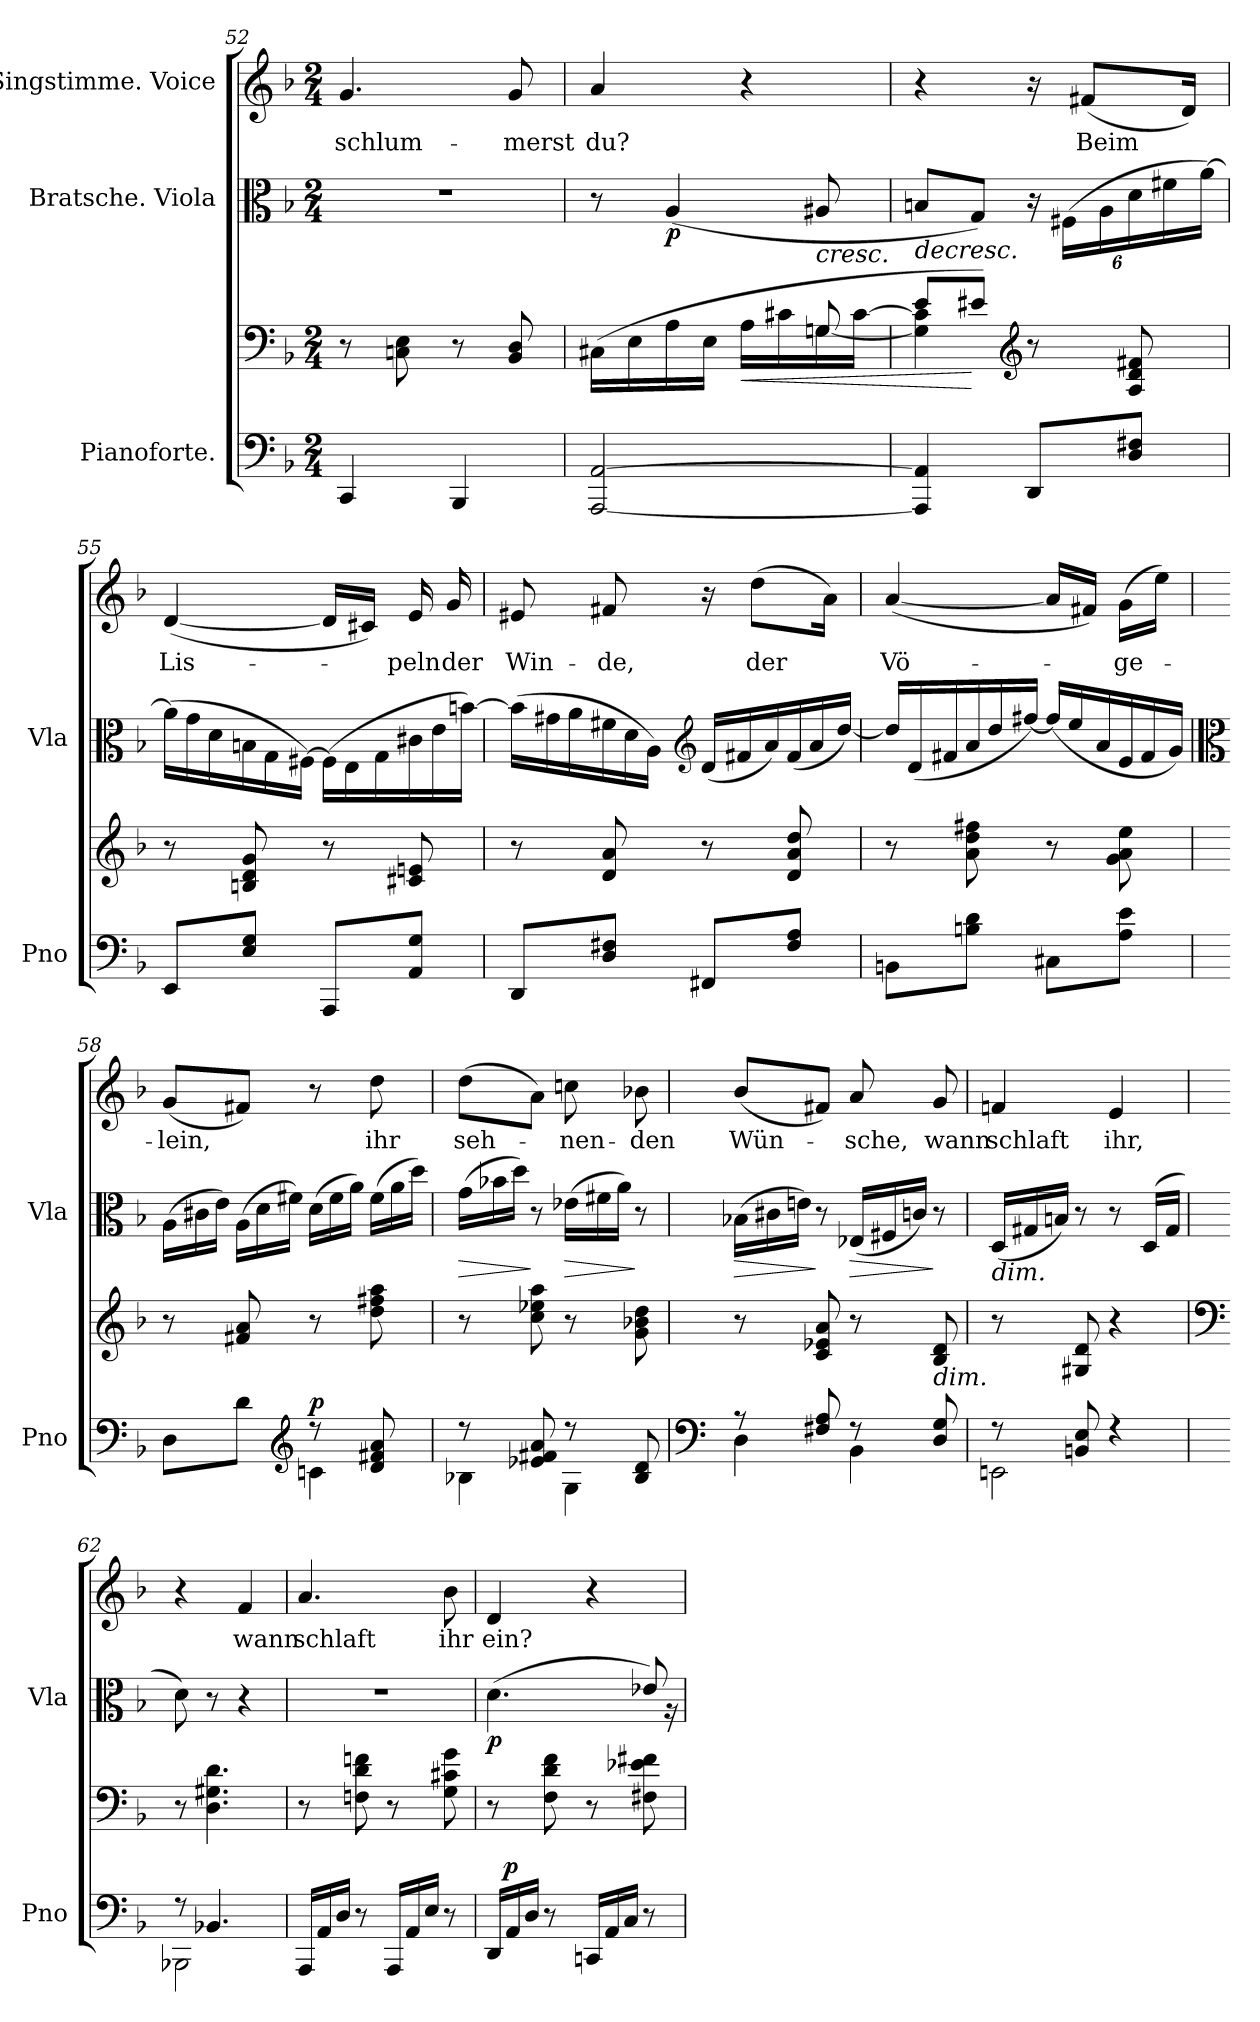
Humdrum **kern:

**kern	**kern	**dynam	**kern	**dynam	**kern	**text
*part3	*part3	*part3	*part2	*part2	*part1	*part1
*staff4	*staff3	*staff3/4	*staff2	*staff2	*staff1	*staff1
*I"Pianoforte.	*	*	*I"Bratsche. Viola	*	*I"Singstimme. Voice	*
*I'Pno	*	*	*I'Vla	*	*	*
*clefF4	*clefF4	*	*clefC3	*	*clefG2	*
*k[b-]	*k[b-]	*	*k[b-]	*	*k[b-]	*
*M2/4	*M2/4	*	*M2/4	*	*M2/4	*
=52	=52	=52	=52	=52	=52	=52
!	!	!	!	!	!	!LO:LY:b
4CC/	8r	.	2r	.	4.g/	schlum-
.	8Cn\ 8E\	.	.	.	.	.
4BBB-/	8r	.	.	.	.	.
!	!	!	!	!	!	!LO:LY:b
.	8BB-/ 8D/	.	.	.	8g/	-merst
=53	=53	=53	=53	=53	=53	=53
*	*^	*	*	*	*	*
!	!	!	!	!	!	!	!LO:LY:b
[2AAA/ [2AA/	(>16C#X\LL	4.ryy	.	8r	.	4a/	du?
.	16E\	.	.	.	.	.	.
!	!	!	!	!	!LO:DY:b	!	!
.	16A\	.	.	(>4A/	p	.	.
.	16E\JJ	.	.	.	.	.	.
!	!	!	!LO:HP:b	!	!	!	!
.	16A\LL	.	<	.	.	4r	.
.	16c#X\	.	.	.	.	.	.
!	!	!	!	!	!LO:HP:b	!	!
.	16Gn\	[<8G/	.	8A#X/	<	.	.
.	[16c#\JJ	.	.	.	.	.	.
=54	=54	=54	=54	=54	=54	=54	=54
!	!	!	!	!	!LO:HP:b	!	!
4AAA/] 4AA/]	8e/L	4G\] 4c#\]	.	8Bn/L	>	4r	.
.	8e#X/J)	.	[	8G/J)	.	.	.
*	*clefG2	*	*	*	*	*	*
*	*	*	*	*Xbrackettup	*	*	*
!	!	!	!LO:DY:b	!	!	!	!
8DD/L	8r	4ryy	other-dynamics	24r	[	16r	.
.	.	.	.	(24F#X\LL	.	.	.
!	!	!	!	!	!	!	!LO:LY:b
.	.	.	.	.	.	(8f#X/L	Beim
.	.	.	.	24A\	.	.	.
8D/ 8F#X/J	8A/ 8d/ 8f#X/	.	.	24d\	.	.	.
.	.	.	.	24f#X\	.	.	.
.	.	.	.	.	.	16d/Jk)	.
.	.	.	.	[24a\JJ)	.	.	.
*	*v	*v	*	*	*	*	*
!!LO:LB:g=z
=55	=55	=55	=55	=55	=55	=55
*	*	*	*Xtuplet	*	*	*
!	!	!	!	!	!	!LO:LY:b
8EE/L	8r	.	(24a\LL]	.	([4d/	Lis-
.	.	.	24g\	.	.	.
.	.	.	24d\	.	.	.
8E/ 8G/J	8Bn/ 8d/ 8g/	.	24Bn\	.	.	.
.	.	.	24G\	.	.	.
.	.	.	[24F#X\JJ)	.	.	.
8AAA/L	8r	.	(24F#\LL]	.	16d/LL]	.
.	.	.	24E\	.	.	.
.	.	.	.	.	16c#X/JJ)	.
.	.	.	24G\	.	.	.
!	!	!	!	!	!	!LO:LY:b
8AA/ 8G/J	8c#X/ 8en/	.	24c#X\	.	16e/	-peln
.	.	.	24e\	.	.	.
!	!	!	!	!	!	!LO:LY:b
.	.	.	.	.	16g/	der
.	.	.	[24bn\JJ)	.	.	.
=56	=56	=56	=56	=56	=56	=56
!	!	!	!	!	!	!LO:LY:b
8DD/L	8r	.	(24b\LL]	.	8e#X/	Win-
.	.	.	24g#X\	.	.	.
.	.	.	24a\	.	.	.
!	!	!	!	!	!	!LO:LY:b
8D/ 8F#X/J	8d/ 8a/	.	24f#X\	.	8f#X/	-de,
.	.	.	24d\	.	.	.
.	.	.	24A\JJ)	.	.	.
*	*	*	*clefG2	*	*	*
8FF#X/L	8r	.	(24d/LL	.	16r	.
.	.	.	24f#X/	.	.	.
!	!	!	!	!	!	!LO:LY:b
.	.	.	.	.	(8dd\L	der
.	.	.	24a/)	.	.	.
8F#/ 8A/J	8d/ 8a/ 8dd/	.	(24f#/	.	.	.
.	.	.	24a/	.	.	.
.	.	.	.	.	16a\Jk)	.
.	.	.	[>24dd/JJ)	.	.	.
=57	=57	=57	=57	=57	=57	=57
!	!	!	!	!	!	!LO:LY:b
8BBn\L	8r	.	24dd/LL]	.	([4a/	Vö-
.	.	.	(24d/	.	.	.
.	.	.	24f#X/	.	.	.
8Bn\ 8d\J	8a\ 8dd\ 8ff#X\	.	24a/	.	.	.
.	.	.	24dd/	.	.	.
.	.	.	[>24ff#X/JJ)	.	.	.
8C#X\L	8r	.	(24ff#/LL]	.	16a/LL]	.
.	.	.	24ee/	.	.	.
.	.	.	.	.	16f#X/JJ)	.
.	.	.	24a/	.	.	.
!	!	!	!	!	!	!LO:LY:b
8A\ 8e\J	8g\ 8a\ 8ee\	.	24e/	.	(16g\LL	-ge-
.	.	.	24f#/	.	.	.
.	.	.	.	.	16ee\JJ)	.
.	.	.	24g/JJ)	.	.	.
!!LO:PB:g=z
=58	=58	=58	=58	=58	=58	=58
*	*	*	*clefC3	*	*	*
*^	*	*	*	*	*	*
!	!	!	!	!	!	!	!LO:LY:b
8D\L	4ryy	8r	.	(24A\LL	.	(8g/L	-lein,
.	.	.	.	24c#X\	.	.	.
.	.	.	.	24e\JJ)	.	.	.
8d\J	.	8f#X/ 8a/	.	(24A\LL	.	8f#X/J)	.
.	.	.	.	24d\	.	.	.
.	.	.	.	24f#X\JJ)	.	.	.
*clefG2	*	*	*	*	*	*	*
!	!	!	!LO:DY:a=2	!	!	!	!
8r	4cn\	8r	p	(24d\LL	.	8r	.
.	.	.	.	24f#\	.	.	.
.	.	.	.	24a\JJ)	.	.	.
!	!	!	!	!	!	!	!LO:LY:b
8d/ 8f#X/ 8a/	.	8dd\ 8ff#X\ 8aa\	.	(24f#\LL	.	8dd\	ihr
.	.	.	.	24a\	.	.	.
.	.	.	.	24dd\JJ)	.	.	.
=59	=59	=59	=59	=59	=59	=59	=59
!	!	!	!	!	!LO:HP:b	!	!LO:LY:b
8r	4B-X\	8r	.	(24g\LL	>	(8dd\L	seh-
.	.	.	.	24b-X\	.	.	.
.	.	.	.	24dd\JJ)	.	.	.
8e-X/ 8f#X/ 8a/	.	8cc\ 8ee-X\ 8aa\	.	8r	]	8a\J)	.
!	!	!	!	!	!LO:HP:b	!	!LO:LY:b
8r	4G\	8r	.	(24e-X\LL	>	8ccn\	-nen-
.	.	.	.	24f#X\	.	.	.
.	.	.	.	24a\JJ)	.	.	.
!	!	!	!	!	!	!	!LO:LY:b
8B-/ 8d/	.	8g\ 8b-X\ 8dd\	.	8r	]	8b-X\	-den
=60	=60	=60	=60	=60	=60	=60	=60
*clefF4	*	*	*	*	*	*	*
!	!	!	!	!	!LO:HP:b	!	!LO:LY:b
8r	4D\	8r	.	(24B-X\LL	>	(8b-/L	Wün-
.	.	.	.	24c#X\	.	.	.
.	.	.	.	24en\JJ)	.	.	.
8F#X/ 8A/	.	8c/ 8e-X/ 8a/	.	8r	]	8f#X/J)	.
!	!	!	!	!	!LO:HP:b	!	!LO:LY:b
8r	4BB-\	8r	.	(24E-X/LL	>	8a/	-sche,
.	.	.	.	24F#X/	.	.	.
.	.	.	.	24cn/JJ)	.	.	.
!	!	!LO:TX:b:i:t=dim.	!	!	!	!	!
!	!	!	!	!	!	!	!LO:LY:b
8D/ 8G/	.	8B-/ 8d/	.	8r	]	8g/	wann
=61	=61	=61	=61	=61	=61	=61	=61
!	!	!	!	!LO:TX:b:i:t=dim.	!	!	!
!	!	!	!	!	!	!	!LO:LY:b
8r	2EEn\	8r	.	(24D/LL	.	4fn/	schlaft
.	.	.	.	24G#X/	.	.	.
.	.	.	.	24Bn/JJ)	.	.	.
8BBn/ 8E/	.	8G#X/ 8d/	.	8r	.	.	.
!	!	!	!	!	!	!	!LO:LY:b
4r	.	4r	.	8r	.	4e/	ihr,
.	.	.	.	(>16D/LL	.	.	.
.	.	.	.	16G#/JJ	.	.	.
!!LO:LB:g=z
=62	=62	=62	=62	=62	=62	=62	=62
*	*	*clefF4	*	*	*	*	*
8r	2BBB-X\	8r	.	8d\)	.	4r	.
4.BB-X/	.	4.D\ 4.G#X\ 4.d\	.	8r	.	.	.
!	!	!	!	!	!	!	!LO:LY:b
.	.	.	.	4r	.	4f/	wann
*v	*v	*	*	*	*	*	*
=63	=63	=63	=63	=63	=63	=63
*Xtuplet	*	*	*	*	*	*
!	!	!	!	!	!	!LO:LY:b
24AAA/LL	8r	.	2r	.	4.a/	schlaft
24AA/	.	.	.	.	.	.
24D/JJ	.	.	.	.	.	.
8r	8Fn\ 8d\ 8fn\	.	.	.	.	.
24AAA/LL	8r	.	.	.	.	.
24AA/	.	.	.	.	.	.
24E/JJ	.	.	.	.	.	.
!	!	!	!	!	!	!LO:LY:b
8r	8G\ 8c#X\ 8g\	.	.	.	8b-\	ihr
=64	=64	=64	=64	=64	=64	=64
*	*	*	*^	*	*	*
!	!	!	!	!	!LO:DY:b	!	!LO:LY:b
24DD/LL	8r	.	(4.d\	8ryy	p	4d/	ein?
!	!	!LO:DY:a=2	!	!	!	!	!
24AA/	.	p	.	.	.	.	.
24D/JJ	.	.	.	.	.	.	.
8r	8F\ 8d\ 8f\	.	.	16ryy	.	.	.
.	.	.	.	16ryy	.	.	.
24CCn/LL	8r	.	.	8ryy	]	4r	.
24AA/	.	.	.	.	.	.	.
24C/JJ	.	.	.	.	.	.	.
8r	8F#X\ 8e-X\ 8f#X\	.	8e-X/)	16ryy	.	.	.
.	.	.	.	16r	.	.	.
*	*	*	*v	*v	*	*	*
=	=	=	=	=	=	=
*-	*-	*-	*-	*-	*-	*-
